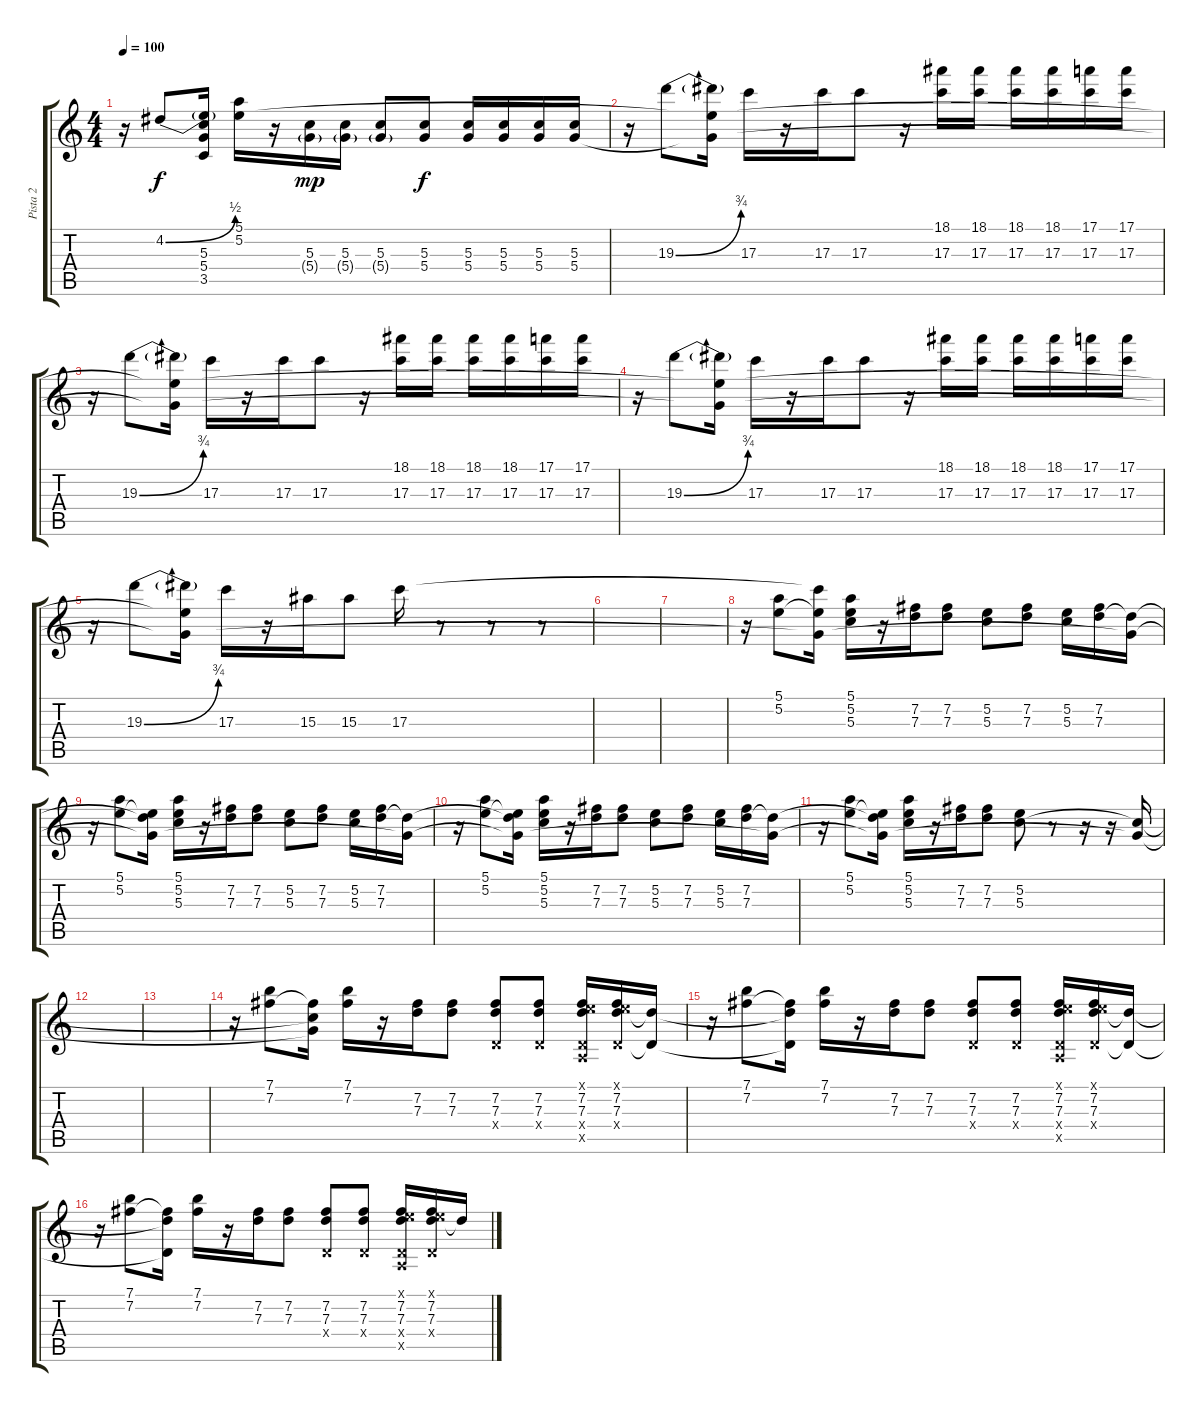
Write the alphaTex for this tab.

\track ("Pista 2" "Pista 2") {instrument electricguitarclean}
\staff {score tabs}
\tuning (E4 B3 G3 D3 A2 E2) {hide}
\ts (4 4)
\tempo 100
\clef g2
\ks c
r.16{dy mp} 4.2{be (bend 0 0 60 2)}.8{dy f} (4.2{t} 5.3{t} 5.4{t} 3.5{t}).16 (5.1 5.2).16 r.16 (5.3 5.4{g}).16{dy mp} (5.3 5.4{g}).16 (5.3 5.4{g}).8 (5.3 5.4).8{dy f} (5.3 5.4).16 (5.3 5.4).16 (5.3 5.4).16 (5.3 5.4).16 |
r.16 19.3{be (bend 0 0 60 3)}.8 (5.2{t} 19.3{t} 5.4{t}).16 17.3.16 r.16 17.3.16 17.3.8 r.16 (18.1 17.3).16 (18.1 17.3).16 (18.1 17.3).16 (18.1 17.3).16 (17.1 17.3).16 (17.1 17.3).16 |
r.16 19.3{be (bend 0 0 60 3)}.8 (5.2{t} 19.3{t} 5.4{t}).16 17.3.16 r.16 17.3.16 17.3.8 r.16 (18.1 17.3).16 (18.1 17.3).16 (18.1 17.3).16 (18.1 17.3).16 (17.1 17.3).16 (17.1 17.3).16 |
r.16 19.3{be (bend 0 0 60 3)}.8 (5.2{t} 19.3{t} 5.4{t}).16 17.3.16 r.16 17.3.16 17.3.8 r.16 (18.1 17.3).16 (18.1 17.3).16 (18.1 17.3).16 (18.1 17.3).16 (17.1 17.3).16 (17.1 17.3).16 |
r.16 19.3{be (bend 0 0 60 3)}.8 (5.2{t} 19.3{t} 5.4{t}).16 17.3.16 r.16 15.3.16 15.3.8 17.3.16 r.8 r.8 r.8 |
|
|
r.16 (5.1 5.2).8 (5.2{t} 17.3{t} 5.4{t}).16 (5.1 5.2 5.3).16 r.16 (7.2 7.3).16 (7.2 7.3).8 (5.2 5.3).8 (7.2 7.3).8 (5.2 5.3).16 (7.2 7.3).16 (7.3{t} 5.4{t}).16 |
r.16 (5.1 5.2).8 (5.2{t} 7.3{t} 5.4{t}).16 (5.1 5.2 5.3).16 r.16 (7.2 7.3).16 (7.2 7.3).8 (5.2 5.3).8 (7.2 7.3).8 (5.2 5.3).16 (7.2 7.3).16 (7.3{t} 5.4{t}).16 |
r.16 (5.1 5.2).8 (5.2{t} 7.3{t} 5.4{t}).16 (5.1 5.2 5.3).16 r.16 (7.2 7.3).16 (7.2 7.3).8 (5.2 5.3).8 (7.2 7.3).8 (5.2 5.3).16 (7.2 7.3).16 (7.3{t} 5.4{t}).16 |
r.16 (5.1 5.2).8 (5.2{t} 7.3{t} 5.4{t}).16 (5.1 5.2 5.3).16 r.16 (7.2 7.3).16 (7.2 7.3).8 (5.2 5.3).8 r.8 r.16 r.16 (5.3{t} 5.4{t}).16 |
|
|
r.16 (7.1 7.2).8 (7.2{t} 5.3{t} 5.4{t}).16 (7.1 7.2).16 r.16 (7.2 7.3).16 (7.2 7.3).8 (7.2 7.3 0.4{x}).8 (7.2 7.3 0.4{x}).8 (0.1{x} 7.2 7.3 0.4{x} 0.5{x}).16 (0.1{x} 7.2 7.3 0.4{x}).16 (7.3{t} 0.4{t}).16 |
r.16 (7.1 7.2).8 (7.2{t} 7.3{t} 0.4{t}).16 (7.1 7.2).16 r.16 (7.2 7.3).16 (7.2 7.3).8 (7.2 7.3 0.4{x}).8 (7.2 7.3 0.4{x}).8 (0.1{x} 7.2 7.3 0.4{x} 0.5{x}).16 (0.1{x} 7.2 7.3 0.4{x}).16 (7.3{t} 0.4{t}).16 |
r.16 (7.1 7.2).8 (7.2{t} 7.3{t} 0.4{t}).16 (7.1 7.2).16 r.16 (7.2 7.3).16 (7.2 7.3).8 (7.2 7.3 0.4{x}).8 (7.2 7.3 0.4{x}).8 (0.1{x} 7.2 7.3 0.4{x} 0.5{x}).16 (0.1{x} 7.2 7.3 0.4{x}).16 7.3{t}.16
